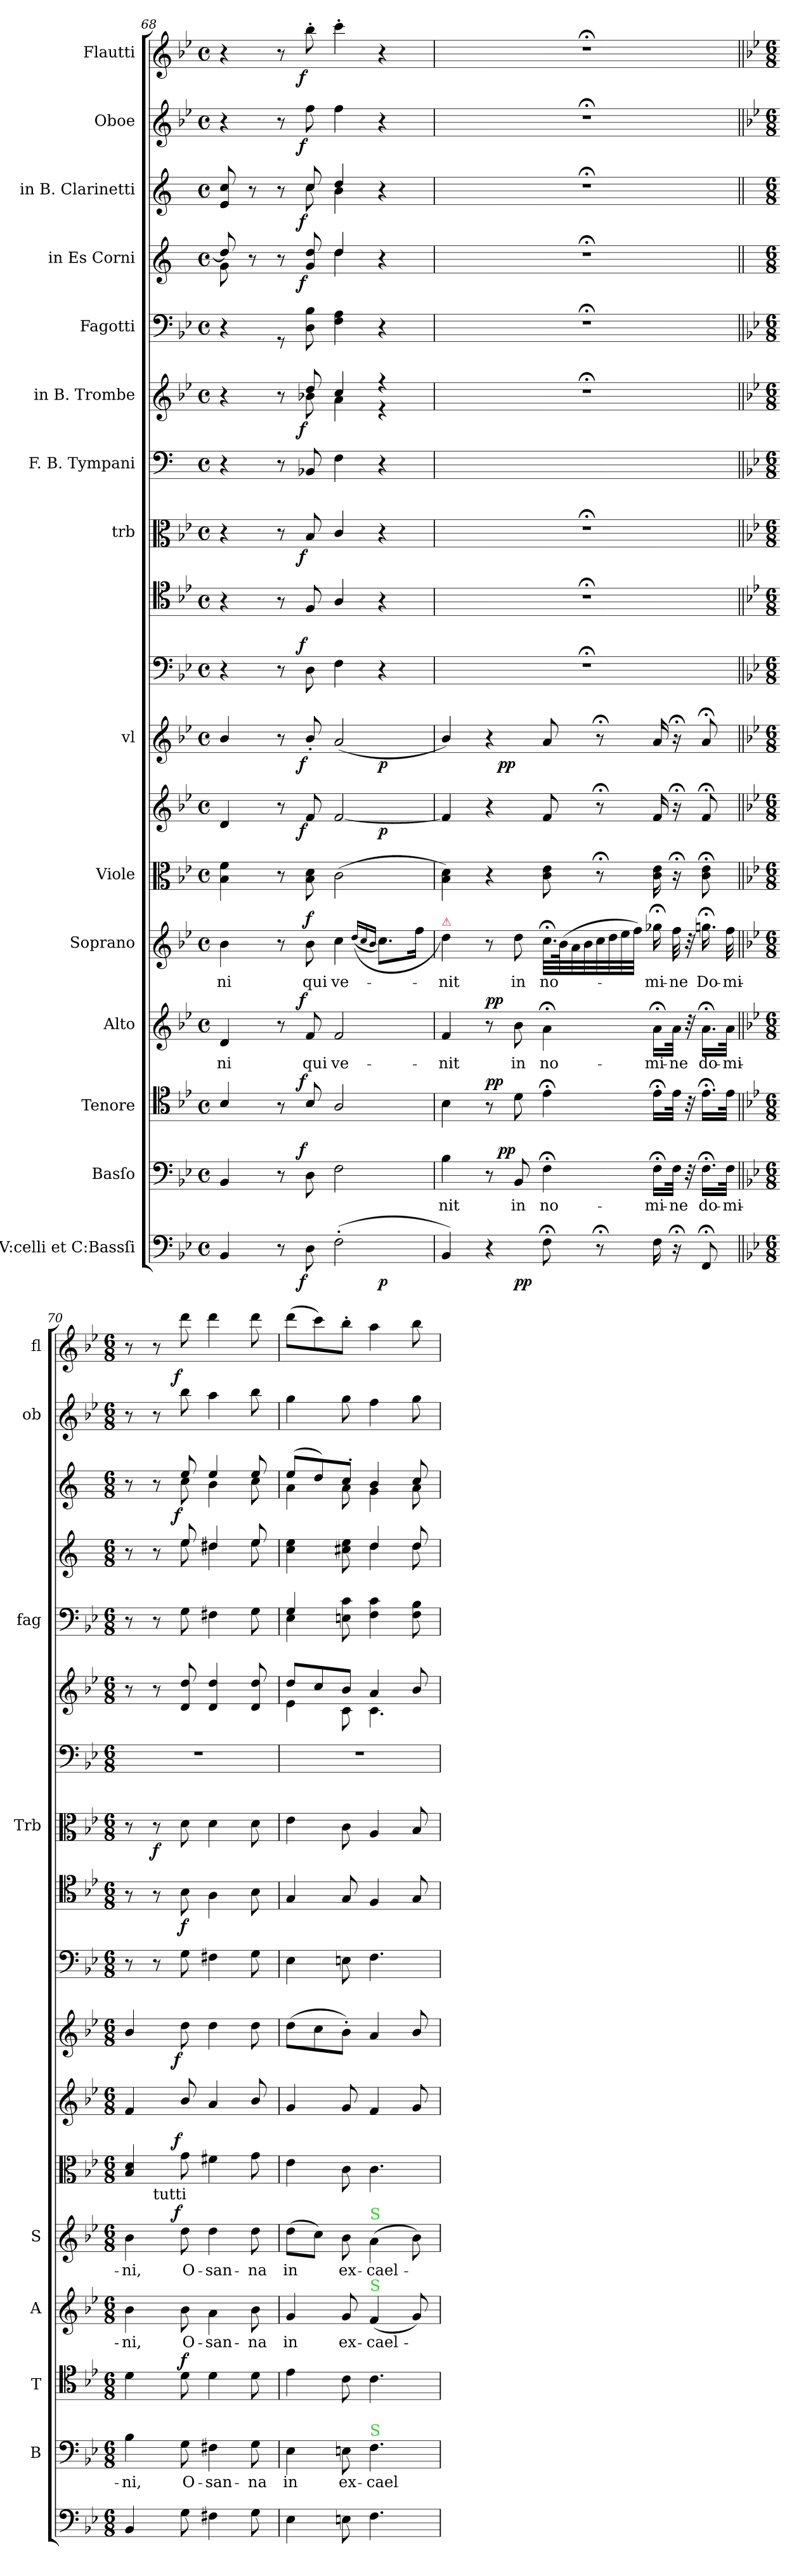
**kern	**dynam	**kern	**text	**dynam	**kern	**dynam	**kern	**text	**dynam	**kern	**text	**dynam	**kern	**dynam	**kern	**dynam	**kern	**dynam	**kern	**dynam	**kern	**dynam	**kern	**dynam	**kern	**kern	**dynam	**kern	**kern	**dynam	**kern	**dynam	**kern	**dynam	**kern	**dynam
*part18	*part18	*part17	*part17	*part17	*part16	*part16	*part15	*part15	*part15	*part14	*part14	*part14	*part13	*part13	*part12	*part12	*part11	*part11	*part10	*part10	*part9	*part9	*part8	*part8	*part7	*part6	*part6	*part5	*part4	*part4	*part3	*part3	*part2	*part2	*part1	*part1
*staff18	*staff18	*staff17	*staff17	*staff17	*staff16	*staff16	*staff15	*staff15	*staff15	*staff14	*staff14	*staff14	*staff13	*staff13	*staff12	*staff12	*staff11	*staff11	*staff10	*staff10	*staff9	*staff9	*staff8	*staff8	*staff7	*staff6	*staff6	*staff5	*staff4	*staff4	*staff3	*staff3	*staff2	*staff2	*staff1	*staff1
*I"V:celli et C:Bassſi	*	*I"Basſo	*	*	*I"Tenore	*	*I"Alto	*	*	*I"Soprano	*	*	*I"Viole	*	*	*	*I"vl	*	*	*	*	*	*I"trb	*	*I"F. B. Tympani	*I"in B. Trombe	*	*I"Fagotti	*I"in Es Corni	*	*I"in B. Clarinetti	*	*I"Oboe	*	*I"Flautti	*
*	*	*I'B	*	*	*I'T	*	*I'A	*	*	*I'S	*	*	*	*	*	*	*	*	*	*	*	*	*I'Trb	*	*	*	*	*I'fag	*	*	*	*	*I'ob	*	*I'fl	*
*clefF4	*	*clefF4	*	*	*clefC4	*	*clefG2	*	*	*clefG2	*	*	*clefC3	*	*clefG2	*	*clefG2	*	*clefF4	*	*clefC4	*	*clefC3	*	*clefF4	*clefG2	*	*clefF4	*clefG2	*	*clefG2	*	*clefG2	*	*clefG2	*
*	*	*	*	*	*	*	*	*	*	*	*	*	*	*	*	*	*	*	*	*	*	*	*	*	*	*	*	*	*ITrd1c2	*	*ITrd1c2	*	*	*	*	*
*k[b-e-]	*	*k[b-e-]	*	*	*k[b-e-]	*	*k[b-e-]	*	*	*k[b-e-]	*	*	*k[b-e-]	*	*k[b-e-]	*	*k[b-e-]	*	*k[b-e-]	*	*k[b-e-]	*	*k[b-e-]	*	*	*k[b-e-]	*	*k[b-e-]	*k[b-e-]	*	*k[b-e-]	*	*k[b-e-]	*	*k[b-e-]	*
*M4/4	*	*M4/4	*	*	*M4/4	*	*M4/4	*	*	*M4/4	*	*	*M4/4	*	*M4/4	*	*M4/4	*	*M4/4	*	*M4/4	*	*M4/4	*	*M4/4	*M4/4	*	*M4/4	*M4/4	*	*M4/4	*	*M4/4	*	*M4/4	*
*met(c)	*	*met(c)	*	*	*met(c)	*	*met(c)	*	*	*met(c)	*	*	*met(c)	*	*met(c)	*	*met(c)	*	*met(c)	*	*met(c)	*	*met(c)	*	*met(c)	*met(c)	*	*met(c)	*met(c)	*	*met(c)	*	*met(c)	*	*met(c)	*
=68	=68	=68	=68	=68	=68	=68	=68	=68	=68	=68	=68	=68	=68	=68	=68	=68	=68	=68	=68	=68	=68	=68	=68	=68	=68	=68	=68	=68	=68	=68	=68	=68	=68	=68	=68	=68
*^	*	*	*	*	*	*	*	*	*	*	*	*	*	*	*^	*	*^	*	*	*	*	*	*	*	*	*^	*	*	*^	*	*^	*	*	*	*	*
4BB-/	2.ryy	.	4BB-/	.	.	4B-/	.	4d/	-ni	.	4b-\	-ni	.	4B-\ 4f\	.	4d/	2.ryy	.	4b-/	2.ryy	.	4r	.	4r	.	4r	.	4r	4r	4.ryy	.	4r	8cc/]	8f\	.	8d/ 8b-/	4.ryy	.	4r	.	4r	.
.	.	.	.	.	.	.	.	.	.	.	.	.	.	.	.	.	.	.	.	.	.	.	.	.	.	.	.	.	.	.	.	.	8r	8ryy	.	8r	.	.	.	.	.	.
8r	.	.	8r	.	.	8r	.	8r	.	.	8r	.	.	8r	.	8r	.	.	8r	.	.	8r	.	8r	.	8r	.	8r	8r	.	.	8rGG	8r	4ryy	.	8r	.	.	8r	.	8r	.
!	!	!LO:DY:rj	!	!	!LO:DY:a:rj	!	!LO:DY:a:rj	!	!	!LO:DY:a:rj	!	!	!LO:DY:a	!	!	!	!	!LO:DY:rj	!	!	!LO:DY:rj	!	!LO:DY:a:rj	!	!	!	!LO:DY:rj	!	!	!	!LO:DY:rj	!	!	!	!LO:DY:rj	!	!	!LO:DY:rj	!	!LO:DY:rj	!	!LO:DY:rj
8D\	.	f	8D\	.	f	8B-/	f	8f/	qui	f	8b-\	qui	f	8B-\ 8d\	.	8f/	.	f	8b-'/	.	f	8D\	f	8F/	.	8B-/	f	8BB-X/	8dd/	8b-X\	f	8D\ 8B-\	8f/ 8cc/	.	f	8b-/	8b-\	f	8ff\	f	8bb-'\	f
(2F'\	.	.	2F\	.	.	2A/	.	2f/	ve-	.	4cc\	ve-	.	(>2c\	.	[2f/	.	.	(2a/	.	.	4F\	.	4A/	.	4c/	.	4F\	4cc/	4a\	.	4F\ 4A\	4cc/	4cc\	.	4cc/	4a\	.	4ff\	.	4ccc'\	.
.	.	.	.	.	.	.	.	.	.	.	((>16qqdd/LL	.	.	.	.	.	.	.	.	.	.	.	.	.	.	.	.	.	.	.	.	.	.	.	.	.	.	.	.	.	.	.
.	.	.	.	.	.	.	.	.	.	.	16qqcc/	.	.	.	.	.	.	.	.	.	.	.	.	.	.	.	.	.	.	.	.	.	.	.	.	.	.	.	.	.	.	.
.	.	.	.	.	.	.	.	.	.	.	16qqb-/JJ	.	.	.	.	.	.	.	.	.	.	.	.	.	.	.	.	.	.	.	.	.	.	.	.	.	.	.	.	.	.	.
.	4ryy	p	.	.	.	.	.	.	.	.	8.cc\L)	.	.	.	.	.	4ryy	p	.	4ryy	p	4r	.	4r	.	4r	.	4r	4r	4r	.	4r	4r	4ryy	.	4r	4ryy	.	4r	.	4r	.
.	.	.	.	.	.	.	.	.	.	.	16ff\Jk	.	.	.	.	.	.	.	.	.	.	.	.	.	.	.	.	.	.	.	.	.	.	.	.	.	.	.	.	.	.	.
*	*	*	*	*	*	*	*	*	*	*	*	*	*	*	*	*	*	*	*	*	*	*	*	*	*	*	*	*	*	*	*	*	*v	*v	*	*	*	*	*	*	*	*
*	*	*	*	*	*	*	*	*	*	*	*	*	*	*	*	*	*	*	*	*	*	*	*	*	*	*	*	*	*v	*v	*	*	*	*	*v	*v	*	*	*	*	*
=69	=69	=69	=69	=69	=69	=69	=69	=69	=69	=69	=69	=69	=69	=69	=69	=69	=69	=69	=69	=69	=69	=69	=69	=69	=69	=69	=69	=69	=69	=69	=69	=69	=69	=69	=69	=69	=69	=69	=69
!	!	!	!	!	!	!	!	!	!	!	!	!	!	!	!	!LO:TX:a:color=crimson:t=⚠	!	!	!	!	!	!	!	!	!	!	!	!	!	!	!	!	!	!	!	!	!	!	!
!	!	!	!	!	!	!	!	!	!	!	!LO:TX:a:color=crimson:t=⚠	!	!	!	!	!	!	!	!	!	!	!	!	!	!	!	!	!	!	!	!	!	!	!	!	!	!	!	!
*	*	*	*	*	*	*	*	*	*	*	*	*	*	*	*	*v	*v	*	*	*	*	*	*	*	*	*	*	*	*	*	*	*	*	*	*	*	*	*	*
4BB-/)	4.ryy	.	4B-\	nit	.	4B-\	.	4f/	-nit	.	4dd\)	-nit	.	4B-\ 4d\)	.	4f/]	.	4b-/)	4.ryy	.	1r;<	.	1r;<	.	1r;<	.	1ryy	1r;<	.	1r;<	1r;<	.	1r;<	.	1r;<	.	1r;<	.
!	!	!	!	!	!	!	!LO:DY:a	!	!	!LO:DY:a	!	!	!	!	!	!	!	!	!	!	!	!	!	!	!	!	!	!	!	!	!	!	!	!	!	!	!	!
4r	.	.	8r	.	.	8r	pp	8r	.	pp	8r	.	.	4r	.	4r	.	4r	.	.	.	.	.	.	.	.	.	.	.	.	.	.	.	.	.	.	.	.
!	!	!	!	!	!LO:DY:a:rj	!	!	!	!	!	!	!	!	!	!	!	!	!	!	!LO:DY:rj	!	!	!	!	!	!	!	!	!	!	!	!	!	!	!	!	!	!
.	2ryy	pp	8BB-/	in	pp	8d\	.	8b-\	in	.	8dd\	in	.	.	.	.	.	.	2ryy	pp	.	.	.	.	.	.	.	.	.	.	.	.	.	.	.	.	.	.
8F;<\	.	.	4F;<\	no-	.	4e-;<\	.	4a;<\	no-	.	32.cc;<\LLL	no-	.	8c\ 8e-\	.	8f/	.	8a/	.	.	.	.	.	.	.	.	.	.	.	.	.	.	.	.	.	.	.	.
.	.	.	.	.	.	.	.	.	.	.	(64b-\K	.	.	.	.	.	.	.	.	.	.	.	.	.	.	.	.	.	.	.	.	.	.	.	.	.	.	.
.	.	.	.	.	.	.	.	.	.	.	32a\	.	.	.	.	.	.	.	.	.	.	.	.	.	.	.	.	.	.	.	.	.	.	.	.	.	.	.
.	.	.	.	.	.	.	.	.	.	.	32b-\	.	.	.	.	.	.	.	.	.	.	.	.	.	.	.	.	.	.	.	.	.	.	.	.	.	.	.
8r;<	.	.	.	.	.	.	.	.	.	.	32cc\	.	.	8r;<	.	8r;<	.	8r;<	.	.	.	.	.	.	.	.	.	.	.	.	.	.	.	.	.	.	.	.
.	.	.	.	.	.	.	.	.	.	.	32dd\	.	.	.	.	.	.	.	.	.	.	.	.	.	.	.	.	.	.	.	.	.	.	.	.	.	.	.
.	.	.	.	.	.	.	.	.	.	.	32ee-\	.	.	.	.	.	.	.	.	.	.	.	.	.	.	.	.	.	.	.	.	.	.	.	.	.	.	.
.	.	.	.	.	.	.	.	.	.	.	32ff\JJJ)	.	.	.	.	.	.	.	.	.	.	.	.	.	.	.	.	.	.	.	.	.	.	.	.	.	.	.
16F\	.	.	16F;<\LL	-mi-	.	16e-;<\LL	.	16a;<\LL	-mi-	.	16gg-X;<\	-mi-	.	16c\ 16e-\	.	16f/	.	16a/	.	.	.	.	.	.	.	.	.	.	.	.	.	.	.	.	.	.	.	.
16r;<	.	.	32F\JJk	-ne	.	32e-\JJk	.	32a\JJk	-ne	.	32ff\	-ne	.	16r;<	.	16r;<	.	16r;<	.	.	.	.	.	.	.	.	.	.	.	.	.	.	.	.	.	.	.	.
.	.	.	32r	.	.	32r	.	32r	.	.	32r	.	.	.	.	.	.	.	.	.	.	.	.	.	.	.	.	.	.	.	.	.	.	.	.	.	.	.
8FF;</	8ryy	.	16.F;<\LL	do-	.	16.e-;<\LL	.	16.a;<\LL	do-	.	16.ggn;<\	Do-	.	8c;<\ 8e-;<\	.	8f;</	.	8a;</	8ryy	.	.	.	.	.	.	.	.	.	.	.	.	.	.	.	.	.	.	.
.	.	.	32F\JJk	-mi-	.	32e-\JJk	.	32a\JJk	-mi-	.	32ff\	-mi-	.	.	.	.	.	.	.	.	.	.	.	.	.	.	.	.	.	.	.	.	.	.	.	.	.	.
*v	*v	*	*	*	*	*	*	*	*	*	*	*	*	*	*	*	*	*v	*v	*	*	*	*	*	*	*	*	*	*	*	*	*	*	*	*	*	*	*
=70||	=70||	=70||	=70||	=70||	=70||	=70||	=70||	=70||	=70||	=70||	=70||	=70||	=70||	=70||	=70||	=70||	=70||	=70||	=70||	=70||	=70||	=70||	=70||	=70||	=70||	=70||	=70||	=70||	=70||	=70||	=70||	=70||	=70||	=70||	=70||	=70||
*k[b-e-]	*	*k[b-e-]	*	*	*k[b-e-]	*	*k[b-e-]	*	*	*k[b-e-]	*	*	*k[b-e-]	*	*k[b-e-]	*	*k[b-e-]	*	*k[b-e-]	*	*k[b-e-]	*	*k[b-e-]	*	*k[b-e-]	*k[b-e-]	*	*k[b-e-]	*k[b-e-]	*	*k[b-e-]	*	*k[b-e-]	*	*k[b-e-]	*
*M6/8	*	*M6/8	*	*	*M6/8	*	*M6/8	*	*	*M6/8	*	*	*M6/8	*	*M6/8	*	*M6/8	*	*M6/8	*	*M6/8	*	*M6/8	*	*M6/8	*M6/8	*	*M6/8	*M6/8	*	*M6/8	*	*M6/8	*	*M6/8	*
*	*	*	*	*	*	*	*	*	*	*	*	*	*	*	*	*	*	*	*	*	*	*	*	*	*	*	*	*	*	*	*	*	*	*	*MM108	*
*	*	*	*	*	*	*	*	*	*	*^	*	*	*	*	*	*	*	*	*	*	*	*	*	*	*	*	*	*	*^	*	*^	*	*	*	*	*
4BB-/	.	4B-\	-ni,	.	4d\	.	4b-\	-ni,	.	4b-\	8ryy	-ni,	.	4B-/ 4d/	.	4f/	.	4b-/	.	8r	.	8r	.	8r	.	2.r	8r	.	8r	8r	8ryy	.	8r	8ryy	.	8r	.	8r	.
!	!	!	!	!	!	!	!	!	!	!	!LO:TX:a:t=tutti	!	!	!	!	!	!	!	!	!	!	!	!	!	!	!	!	!	!	!	!	!	!	!	!	!	!	!	!
.	.	.	.	.	.	.	.	.	.	.	2ryy	.	.	.	.	.	.	.	.	8r	.	8r	.	8r	f	.	8r	.	8r	8r	8ryy	.	8r	8ryy	.	8r	.	8r	.
!	!	!	!	!	!	!LO:DY:a	!	!	!	!	!	!	!LO:DY:a:rj	!	!LO:DY:a:rj	!	!	!	!LO:DY:rj	!	!	!	!	!	!	!	!	!	!	!	!	!	!	!	!LO:DY:rj	!	!LO:DY:a:rj	!	!
8G\	.	8G\	O-	.	8d\	f	8b-\	O-	.	8dd\	.	O-	f	8g\	f	8b-/	.	8dd\	f	8G\	.	8B-\	f	8d\	.	.	8d/ 8dd/	.	8G\	8dd/	8dd\	.	8dd/	8b-\	f	8bb-\	f	8ddd\	.
4F#X\	.	4F#X\	-san-	.	4d\	.	4a\	-san-	.	4dd\	.	-san-	.	4f#X\	.	4a/	.	4dd\	.	4F#X\	.	4A\	.	4d\	.	.	4d/ 4dd/	.	4F#X\	4cc#X/	4cc#X\	.	4dd/	4a\	.	4aa\	.	4ddd\	.
8G\	.	8G\	-na	.	8d\	.	8b-\	-na	.	8dd\	8ryy	-na	.	8g\	.	8b-/	.	8dd\	.	8G\	.	8B-\	.	8d\	.	.	8d/ 8dd/	.	8G\	8dd/	8dd\	.	8dd/	8b-\	.	8bb-\	.	8ddd\	.
*	*	*	*	*	*	*	*	*	*	*v	*v	*	*	*	*	*	*	*	*	*	*	*	*	*	*	*	*	*	*	*	*	*	*	*	*	*	*	*	*
=71	=71	=71	=71	=71	=71	=71	=71	=71	=71	=71	=71	=71	=71	=71	=71	=71	=71	=71	=71	=71	=71	=71	=71	=71	=71	=71	=71	=71	=71	=71	=71	=71	=71	=71	=71	=71	=71	=71
*	*	*	*	*	*	*	*	*	*	*	*	*	*	*	*	*	*	*	*	*	*	*	*	*	*	*^	*	*^	*	*	*	*	*	*	*	*	*	*
4E-\	.	4E-\	in	.	4e-\	.	4g/	in	.	(8dd\L	in	.	4e-\	.	4g/	.	(8dd\L	.	4E-\	.	4G/	.	4e-\	.	2.r	8dd/L	4e-\	.	4G/	4E-\	4b-\ 4dd\	4.ryy	.	(8dd/L	4g\	.	4gg\	.	(8ddd\L	.
.	.	.	.	.	.	.	.	.	.	8cc\J)	.	.	.	.	.	.	8cc\	.	.	.	.	.	.	.	.	8cc/	.	.	.	.	.	.	.	8cc/)	.	.	.	.	8ccc\)	.
8En\	.	8En\	ex-	.	8c\	.	8g/	ex-	.	8b-\	ex-	.	8c\	.	8g/	.	8b-'\J)	.	8En\	.	8G/	.	8c\	.	.	8b-/J	8c\	.	8En\ 8c\	8ryy	8bn\ 8dd\	.	.	8b-'/J	8g\	.	8gg\	.	8bb-'\J	.
!	!	!	!	!	!	!	!	!	!	!LO:TX:a:color=limegreen:t=S	!	!	!	!	!	!	!	!	!	!	!	!	!	!	!	!	!	!	!	!	!	!	!	!	!	!	!	!	!	!
!	!	!	!	!	!	!	!LO:TX:a:color=limegreen:t=S	!	!	!	!	!	!	!	!	!	!	!	!	!	!	!	!	!	!	!	!	!	!	!	!	!	!	!	!	!	!	!	!	!
!	!	!LO:TX:a:color=limegreen:t=S	!	!	!	!	!	!	!	!	!	!	!	!	!	!	!	!	!	!	!	!	!	!	!	!	!	!	!	!	!	!	!	!	!	!	!	!	!	!
4.F\	.	4.F\	-cael-	.	4.c\	.	(4f/	-cael-	.	(4a\	-cael-	.	4.c\	.	4f/	.	4a/	.	4.F\	.	4F/	.	4A/	.	.	4a/	4.c\	.	4F\ 4c\	4.ryy	4cc/	4cc\	.	4a/	4f\	.	4ff\	.	4aa\	.
.	.	.	.	.	.	.	8g/)	.	.	8b-\)	.	.	.	.	8g/	.	8b-/	.	.	.	8G/	.	8B-/	.	.	8b-/	.	.	8F\ 8B-\	.	8cc/	8cc\	.	8b-/	8g\	.	8gg\	.	8bb-\	.
*	*	*	*	*	*	*	*	*	*	*	*	*	*	*	*	*	*	*	*	*	*	*	*	*	*	*v	*v	*	*	*	*v	*v	*	*v	*v	*	*	*	*	*
*	*	*	*	*	*	*	*	*	*	*	*	*	*	*	*	*	*	*	*	*	*	*	*	*	*	*	*	*v	*v	*	*	*	*	*	*	*	*
=	=	=	=	=	=	=	=	=	=	=	=	=	=	=	=	=	=	=	=	=	=	=	=	=	=	=	=	=	=	=	=	=	=	=	=	=
*-	*-	*-	*-	*-	*-	*-	*-	*-	*-	*-	*-	*-	*-	*-	*-	*-	*-	*-	*-	*-	*-	*-	*-	*-	*-	*-	*-	*-	*-	*-	*-	*-	*-	*-	*-	*-
